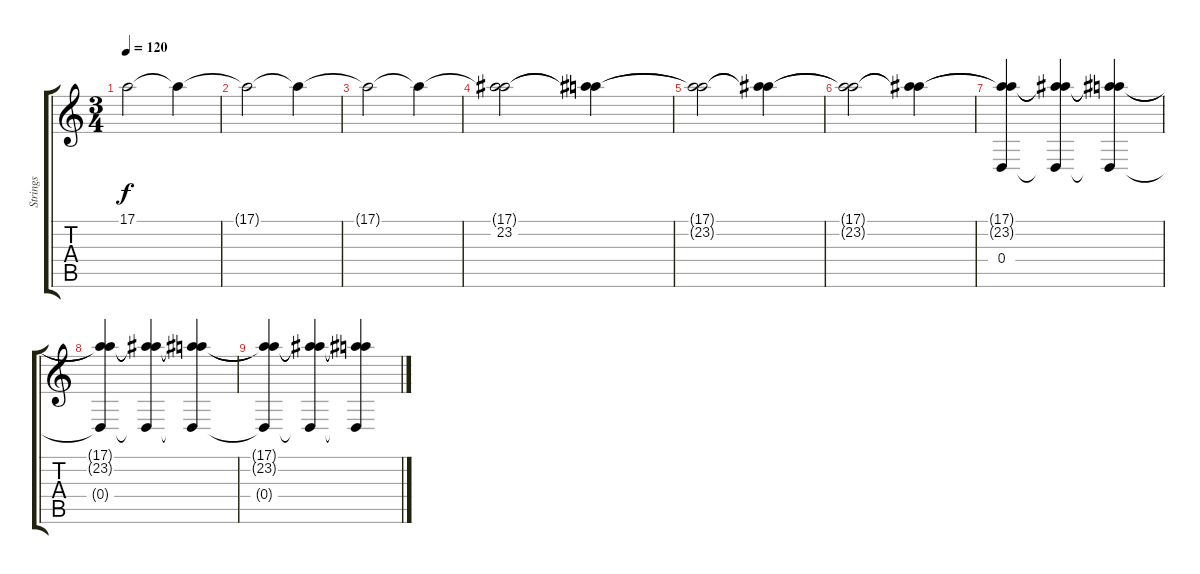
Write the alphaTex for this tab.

\track ("Strings" "Strings") {instrument stringensemble1}
\staff {score tabs}
\tuning (E4 B3 G3 D3 A2 D2) {hide}
\ts (3 4)
\tempo 120
\clef g2
\ks c
17.1.2{dy f volume 0} 17.1{t}.4{volume 6} |
17.1{t}.2 17.1{t}.4 |
17.1{t}.2 17.1{t}.4 |
(17.1{t} 23.2).2 (17.1{t} 23.2{t}).4 |
(17.1{t} 23.2{t}).2 (17.1{t} 23.2{t}).4 |
(17.1{t} 23.2{t}).2 (17.1{t} 23.2{t}).4 |
(17.1{t} 23.2{t} 0.4).4{volume 0} (17.1{t} 23.2{t} 0.4{t}).4 (17.1{t} 23.2{t} 0.4{t}).4 |
(17.1{t} 23.2{t} 0.4{t}).4 (17.1{t} 23.2{t} 0.4{t}).4 (17.1{t} 23.2{t} 0.4{t}).4 |
(17.1{t} 23.2{t} 0.4{t}).4 (17.1{t} 23.2{t} 0.4{t}).4 (17.1{t} 23.2{t} 0.4{t}).4
